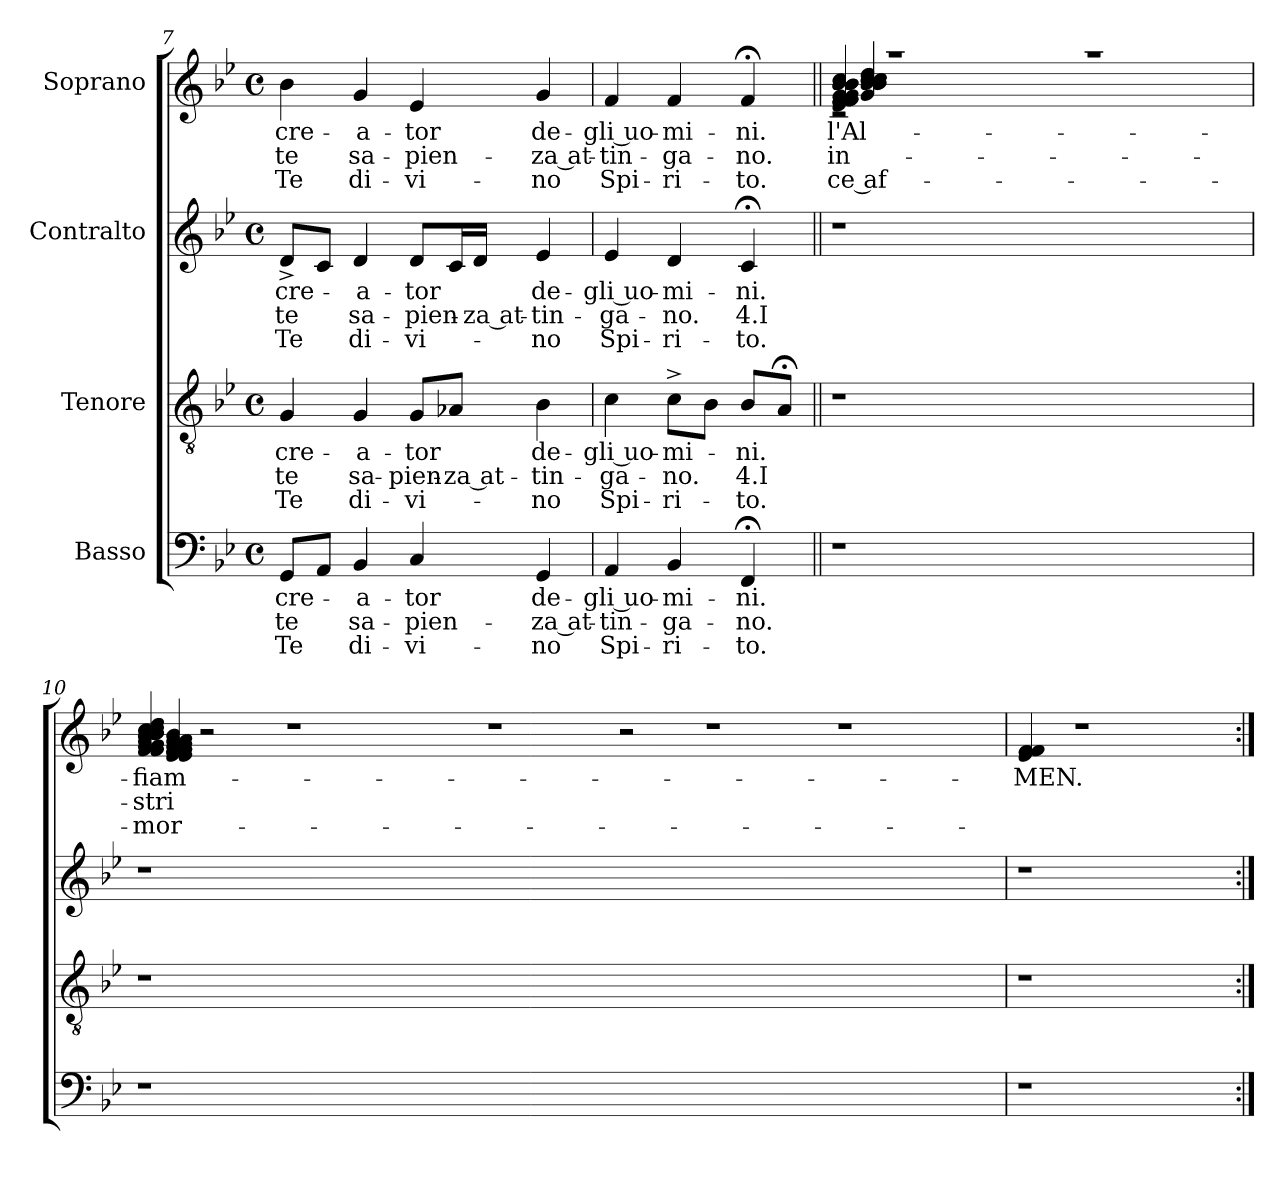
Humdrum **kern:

**kern	**text	**text	**text	**kern	**text	**text	**text	**kern	**text	**text	**text	**kern	**text	**text	**text
*part4	*part4	*part4	*part4	*part3	*part3	*part3	*part3	*part2	*part2	*part2	*part2	*part1	*part1	*part1	*part1
*staff4	*staff4	*staff4	*staff4	*staff3	*staff3	*staff3	*staff3	*staff2	*staff2	*staff2	*staff2	*staff1	*staff1	*staff1	*staff1
*I"Basso	*	*	*	*I"Tenore	*	*	*	*I"Contralto	*	*	*	*I"Soprano	*	*	*
*clefF4	*	*	*	*clefGv2	*	*	*	*clefG2	*	*	*	*clefG2	*	*	*
*k[b-e-]	*	*	*	*k[b-e-]	*	*	*	*k[b-e-]	*	*	*	*k[b-e-]	*	*	*
*B-:	*	*	*	*B-:	*	*	*	*B-:	*	*	*	*B-:	*	*	*
*M4/4	*	*	*	*M4/4	*	*	*	*M4/4	*	*	*	*M4/4	*	*	*
*met(c)	*	*	*	*met(c)	*	*	*	*met(c)	*	*	*	*met(c)	*	*	*
=7	=7	=7	=7	=7	=7	=7	=7	=7	=7	=7	=7	=7	=7	=7	=7
!	!LO:LY:b	!LO:LY:b	!LO:LY:b	!	!LO:LY:b	!LO:LY:b	!LO:LY:b	!	!LO:LY:b	!LO:LY:b	!LO:LY:b	!	!LO:LY:b	!LO:LY:b	!LO:LY:b
8GG/L	cre-	te	Te	4G/	cre-	te	Te	8d^</L	cre-	te	Te	4b-\	cre-	te	Te
8AA/J	.	.	.	.	.	.	.	8c/J	.	.	.	.	.	.	.
!	!LO:LY:b	!LO:LY:b	!LO:LY:b	!	!LO:LY:b	!LO:LY:b	!LO:LY:b	!	!LO:LY:b	!LO:LY:b	!LO:LY:b	!	!LO:LY:b	!LO:LY:b	!LO:LY:b
4BB-/	-a-	sa-	di-	4G/	-a-	sa-	di-	4d/	-a-	sa-	di-	4g/	-a-	sa-	di-
!	!LO:LY:b	!LO:LY:b	!LO:LY:b	!	!LO:LY:b	!LO:LY:b	!LO:LY:b	!	!LO:LY:b	!LO:LY:b	!LO:LY:b	!	!LO:LY:b	!LO:LY:b	!LO:LY:b
4C/	-tor	-pien-	-vi-	8G/L	-tor	-pien-	-vi-	8d/L	-tor	-pien-	-vi-	4e-/	-tor	-pien-	-vi-
!	!	!	!	!	!	!LO:LY:b	!	!	!	!	!	!	!	!	!
.	.	.	.	8A-X/J	.	-za at-	.	16c/L	.	.	.	.	.	.	.
!	!	!	!	!	!	!	!	!	!	!LO:LY:b	!	!	!	!	!
.	.	.	.	.	.	.	.	16d/JJ	.	-za at-	.	.	.	.	.
!	!LO:LY:b	!LO:LY:b	!LO:LY:b	!	!LO:LY:b	!LO:LY:b	!LO:LY:b	!	!LO:LY:b	!LO:LY:b	!LO:LY:b	!	!LO:LY:b	!LO:LY:b	!LO:LY:b
4GG/	de-	-za at-	-no	4B-\	de-	-tin-	-no	4e-/	de-	-tin-	-no	4g/	de-	-za at-	-no
=8	=8	=8	=8	=8	=8	=8	=8	=8	=8	=8	=8	=8	=8	=8	=8
!	!LO:LY:b:rj	!LO:LY:b:rj	!LO:LY:b:rj	!	!LO:LY:b:rj	!LO:LY:b:rj	!LO:LY:b:rj	!	!LO:LY:b:rj	!LO:LY:b:rj	!LO:LY:b:rj	!	!LO:LY:b:rj	!LO:LY:b:rj	!LO:LY:b:rj
4AA/	-gli uo-	-tin-	Spi-	4c\	-gli uo-	-ga-	Spi-	4e-/	-gli uo-	-ga-	Spi-	4f/	-gli uo-	-tin-	Spi-
!	!LO:LY:b:rj	!LO:LY:b:rj	!LO:LY:b:rj	!	!LO:LY:b:rj	!LO:LY:b:rj	!LO:LY:b:rj	!	!LO:LY:b:rj	!LO:LY:b:rj	!LO:LY:b:rj	!	!LO:LY:b:rj	!LO:LY:b:rj	!LO:LY:b:rj
4BB-/	-mi-	-ga-	-ri-	8c^>\L	-mi-	-no.	-ri-	4d/	-mi-	-no.	-ri-	4f/	-mi-	-ga-	-ri-
.	.	.	.	8B-\J	.	.	.	.	.	.	.	.	.	.	.
!	!LO:LY:b	!LO:LY:b	!LO:LY:b	!	!LO:LY:b	!LO:LY:b	!LO:LY:b	!	!LO:LY:b	!LO:LY:b	!LO:LY:b	!	!LO:LY:b	!LO:LY:b	!LO:LY:b
4FF;/	-ni.	-no.	-to.	8B-/L	-ni.	4.I	-to.	4c;/	-ni.	4.I	-to.	4f;/	-ni.	-no.	-to.
.	.	.	.	8A;/J	.	.	.	.	.	.	.	.	.	.	.
!!LO:LB:g=z
=9||	=9||	=9||	=9||	=9||	=9||	=9||	=9||	=9||	=9||	=9||	=9||	=9||	=9||	=9||	=9||
!	!	!	!	!	!	!	!	!	!	!	!	!LO:TX:a:t=(veni creator CHORALITER ambrosiano)	!	!	!
!	!	!	!	!	!	!	!	!	!	!	!	!	!LO:LY:b	!LO:LY:b	!LO:LY:b
*	*	*	*	*	*	*	*	*	*	*	*	*^	*	*	*
*	*	*	*	*	*	*	*	*	*	*	*	*	*^	*	*	*
!	!	!	!	!	!	!	!	!	!	!	!	!	!	!	!LO:LY:b	!LO:LY:b	!LO:LY:b
1r	.	.	.	1r	.	.	.	1r	.	.	.	(4e-/ 4f/ 4f/ 4f/ 4f/ 4g/ 4g/ 4b-/ 4b-/ 4b-/ 4b-/ 4cc/	2rc	(4g/ 4b-/ 4b-/ 4cc/ 4cc/ 4cc/ 4cc/ 4dd/	-l'Al-	in-	-ce af-
.	.	.	.	.	.	.	.	.	.	.	.	1raa	.	0ryy	.	.	.
.	.	.	.	.	.	.	.	.	.	.	.	.	1..ryy	.	.	.	.
1ryy	.	.	.	1ryy	.	.	.	1ryy	.	.	.	.	.	.	.	.	.
.	.	.	.	.	.	.	.	.	.	.	.	1raa	.	.	.	.	.
4ryy	.	.	.	4ryy	.	.	.	4ryy	.	.	.	.	.	.	.	.	.
*	*	*	*	*	*	*	*	*	*	*	*	*v	*v	*v	*	*	*
!!LO:LB:g=z
=10	=10	=10	=10	=10	=10	=10	=10	=10	=10	=10	=10	=10	=10	=10	=10
!	!	!	!	!	!	!	!	!	!	!	!	!	!LO:LY:b	!LO:LY:b	!LO:LY:b
*	*	*	*	*	*	*	*	*	*	*	*	*^	*	*	*
!	!	!	!	!	!	!	!	!	!	!	!	!	!	!LO:LY:b	!LO:LY:b	!LO:LY:b
1r	.	.	.	1r	.	.	.	1r	.	.	.	(4f/ 4f/ 4g/ 4g/ 4a/ 4b-/ 4b-/ 4b-/ 4b-/ 4cc/ 4cc/ 4dd/	(4e-/ 4e-/ 4f/ 4f/ 4f/ 4f/ 4g/ 4g/ 4a/ 4a/ 4b-/	fiam-	-stri	mor-
.	.	.	.	.	.	.	.	.	.	.	.	2r	1ryy	.	.	.
.	.	.	.	.	.	.	.	.	.	.	.	1r	.	.	.	.
00ryy	.	.	.	00ryy	.	.	.	00ryy	.	.	.	.	.	.	.	.
.	.	.	.	.	.	.	.	.	.	.	.	.	00ryy	.	.	.
.	.	.	.	.	.	.	.	.	.	.	.	1r	.	.	.	.
.	.	.	.	.	.	.	.	.	.	.	.	2r	.	.	.	.
.	.	.	.	.	.	.	.	.	.	.	.	1r	.	.	.	.
.	.	.	.	.	.	.	.	.	.	.	.	1r	.	.	.	.
4ryy	.	.	.	4ryy	.	.	.	4ryy	.	.	.	.	.	.	.	.
*	*	*	*	*	*	*	*	*	*	*	*	*v	*v	*	*	*
=11	=11	=11	=11	=11	=11	=11	=11	=11	=11	=11	=11	=11	=11	=11	=11
!	!	!	!	!	!	!	!	!	!	!	!	!	!LO:LY:b	!	!
1r	.	.	.	1r	.	.	.	1r	.	.	.	(4e-/ 4f/ 4f/	-MEN.	.	.
.	.	.	.	.	.	.	.	.	.	.	.	1r	.	.	.
4ryy	.	.	.	4ryy	.	.	.	4ryy	.	.	.	.	.	.	.
=:|!	=:|!	=:|!	=:|!	=:|!	=:|!	=:|!	=:|!	=:|!	=:|!	=:|!	=:|!	=:|!	=:|!	=:|!	=:|!
*-	*-	*-	*-	*-	*-	*-	*-	*-	*-	*-	*-	*-	*-	*-	*-
